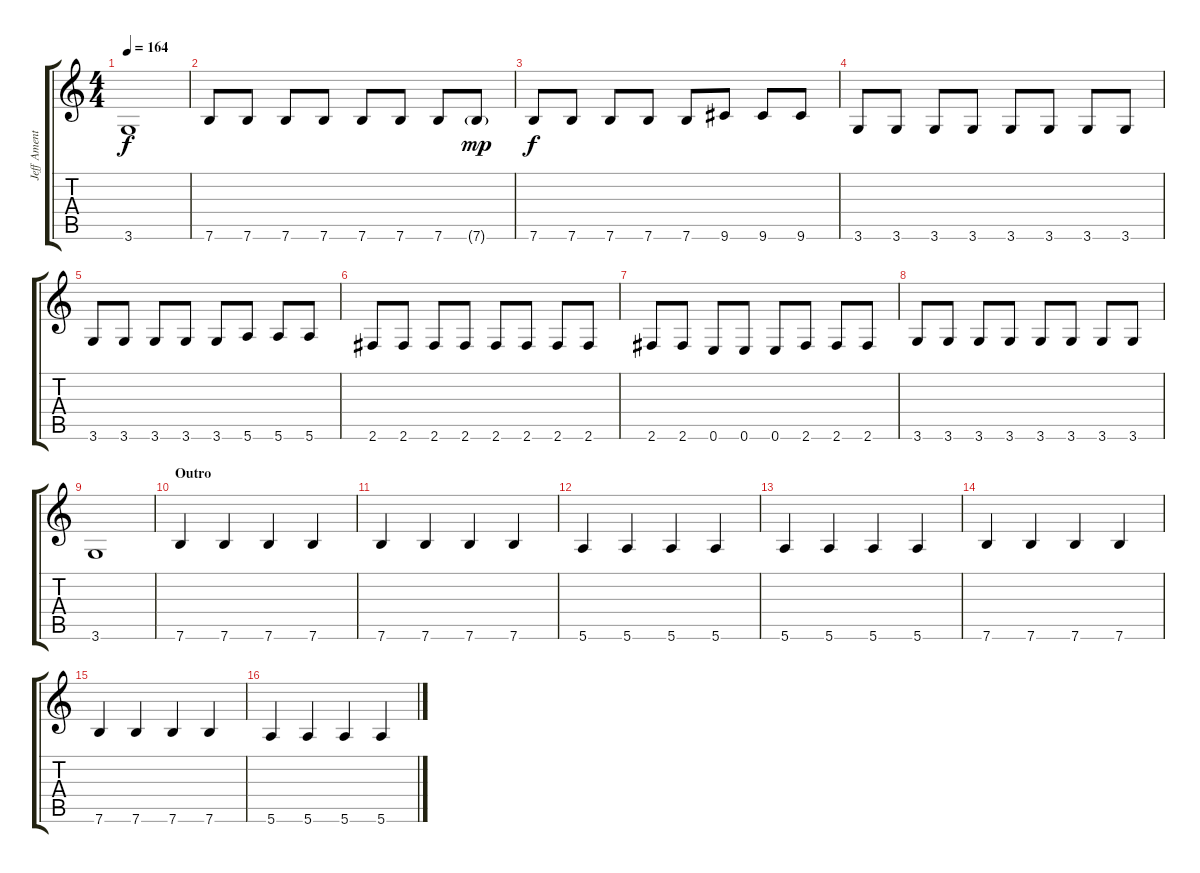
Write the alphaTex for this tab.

\track ("Jeff Ament" "Jeff Ament") {instrument electricbassfinger}
\staff {score tabs}
\tuning (E4 B3 G3 D3 A2 E2) {hide}
\ts (4 4)
\tempo 164
\clef g2
\ks c
3.6.1{dy f} |
7.6.8 7.6.8 7.6.8 7.6.8 7.6.8 7.6.8 7.6.8 7.6{g}.8{dy mp} |
7.6.8{dy f} 7.6.8 7.6.8 7.6.8 7.6.8 9.6.8 9.6.8 9.6.8 |
3.6.8 3.6.8 3.6.8 3.6.8 3.6.8 3.6.8 3.6.8 3.6.8 |
3.6.8 3.6.8 3.6.8 3.6.8 3.6.8 5.6.8 5.6.8 5.6.8 |
2.6.8 2.6.8 2.6.8 2.6.8 2.6.8 2.6.8 2.6.8 2.6.8 |
2.6.8 2.6.8 0.6.8 0.6.8 0.6.8 2.6.8 2.6.8 2.6.8 |
3.6.8 3.6.8 3.6.8 3.6.8 3.6.8 3.6.8 3.6.8 3.6.8 |
3.6.1 |
\section ("" "Outro")
7.6.4 7.6.4 7.6.4 7.6.4 |
7.6.4 7.6.4 7.6.4 7.6.4 |
5.6.4 5.6.4 5.6.4 5.6.4 |
5.6.4 5.6.4 5.6.4 5.6.4 |
7.6.4 7.6.4 7.6.4 7.6.4 |
7.6.4 7.6.4 7.6.4 7.6.4 |
5.6.4 5.6.4 5.6.4 5.6.4
